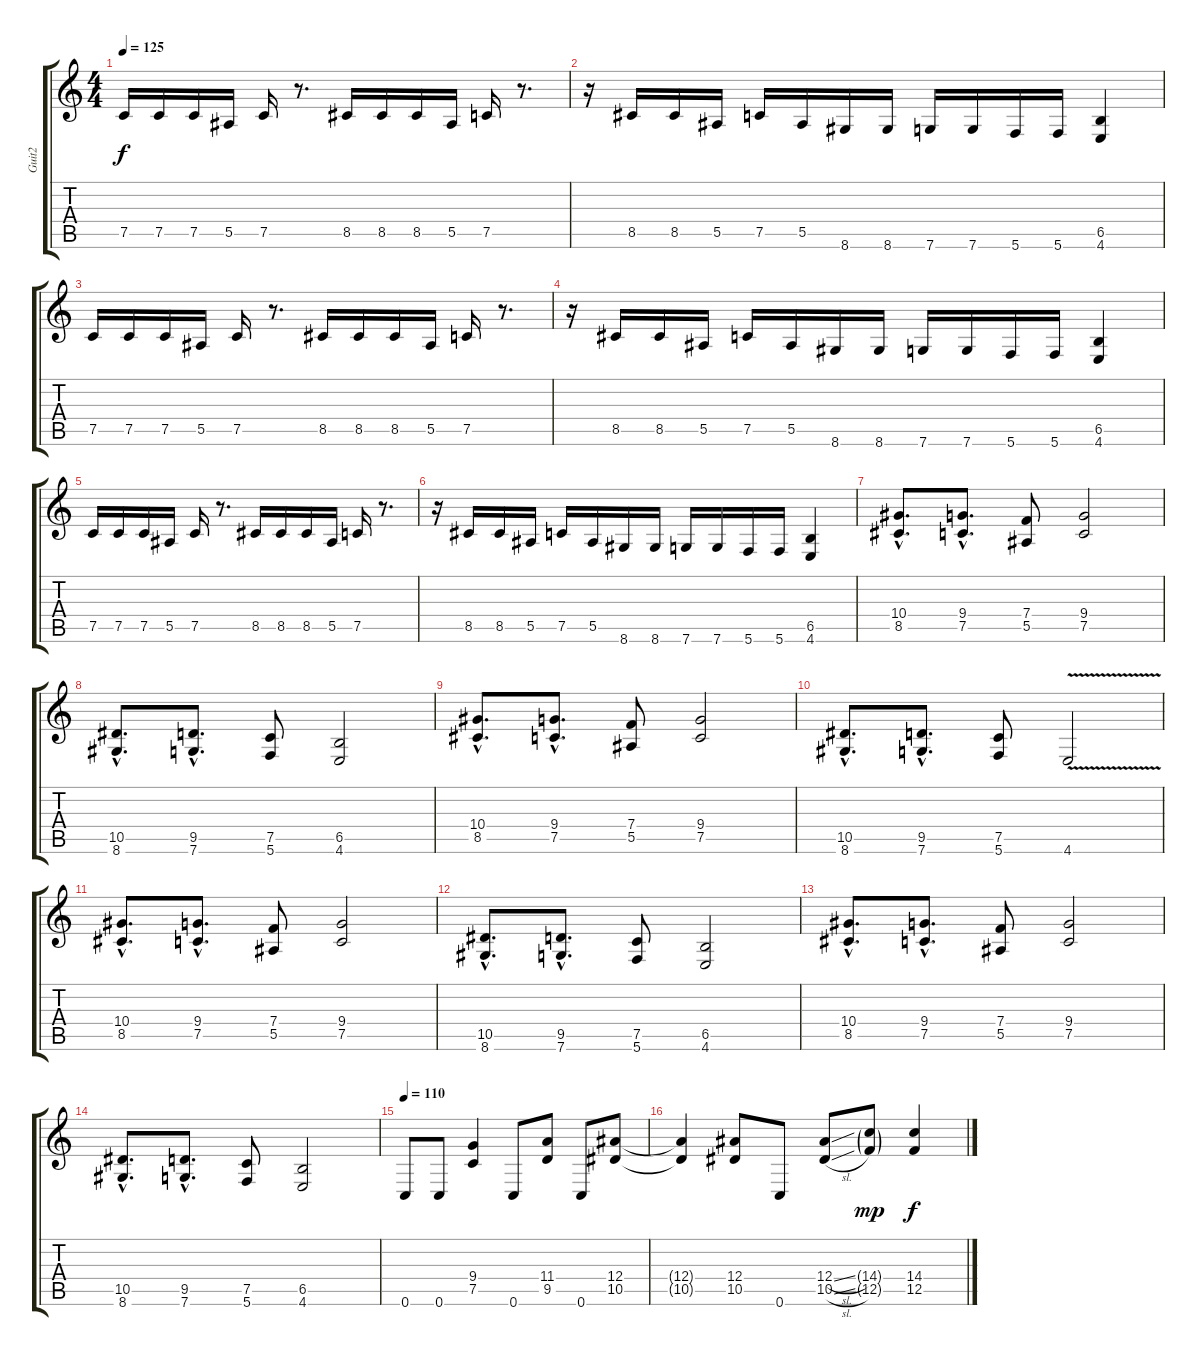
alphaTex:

\track ("Guit2" "Guit2") {instrument overdrivenguitar}
\staff {score tabs}
\tuning (C4 G3 Eb3 Bb2 F2 C2) {hide}
\ts (4 4)
\tempo 125
\clef g2
\ks c
7.5.16{dy f} 7.5.16 7.5.16 5.5.16 7.5.16 r.8{d} 8.5.16 8.5.16 8.5.16 5.5.16 7.5.16 r.8{d} |
r.16 8.5.16 8.5.16 5.5.16 7.5.16 5.5.16 8.6.16 8.6.16 7.6.16 7.6.16 5.6.16 5.6.16 (6.5 4.6).4 |
7.5.16 7.5.16 7.5.16 5.5.16 7.5.16 r.8{d} 8.5.16 8.5.16 8.5.16 5.5.16 7.5.16 r.8{d} |
r.16 8.5.16 8.5.16 5.5.16 7.5.16 5.5.16 8.6.16 8.6.16 7.6.16 7.6.16 5.6.16 5.6.16 (6.5 4.6).4 |
7.5.16 7.5.16 7.5.16 5.5.16 7.5.16 r.8{d} 8.5.16 8.5.16 8.5.16 5.5.16 7.5.16 r.8{d} |
r.16 8.5.16 8.5.16 5.5.16 7.5.16 5.5.16 8.6.16 8.6.16 7.6.16 7.6.16 5.6.16 5.6.16 (6.5 4.6).4 |
(10.4{hac} 8.5{hac}).8{d} (9.4{hac} 7.5{hac}).8{d} (7.4 5.5).8 (9.4 7.5).2 |
(10.5{hac} 8.6{hac}).8{d} (9.5{hac} 7.6{hac}).8{d} (7.5 5.6).8 (6.5 4.6).2 |
(10.4{hac} 8.5{hac}).8{d} (9.4{hac} 7.5{hac}).8{d} (7.4 5.5).8 (9.4 7.5).2 |
(10.5{hac} 8.6{hac}).8{d} (9.5{hac} 7.6{hac}).8{d} (7.5 5.6).8 4.6{v}.2 |
(10.4{hac} 8.5{hac}).8{d} (9.4{hac} 7.5{hac}).8{d} (7.4 5.5).8 (9.4 7.5).2 |
(10.5{hac} 8.6{hac}).8{d} (9.5{hac} 7.6{hac}).8{d} (7.5 5.6).8 (6.5 4.6).2 |
(10.4{hac} 8.5{hac}).8{d} (9.4{hac} 7.5{hac}).8{d} (7.4 5.5).8 (9.4 7.5).2 |
(10.5{hac} 8.6{hac}).8{d} (9.5{hac} 7.6{hac}).8{d} (7.5 5.6).8 (6.5 4.6).2 |
\tempo 110
0.6.8 0.6.8 (9.4 7.5).4 0.6.8 (11.4 9.5).8 0.6.8 (12.4 10.5).8 |
(12.4{t} 10.5{t}).4 (12.4 10.5).8 0.6.8 (12.4{sl} 10.5{sl}).8 (14.4{g} 12.5{g}).8{dy mp} (14.4 12.5).4{dy f}
